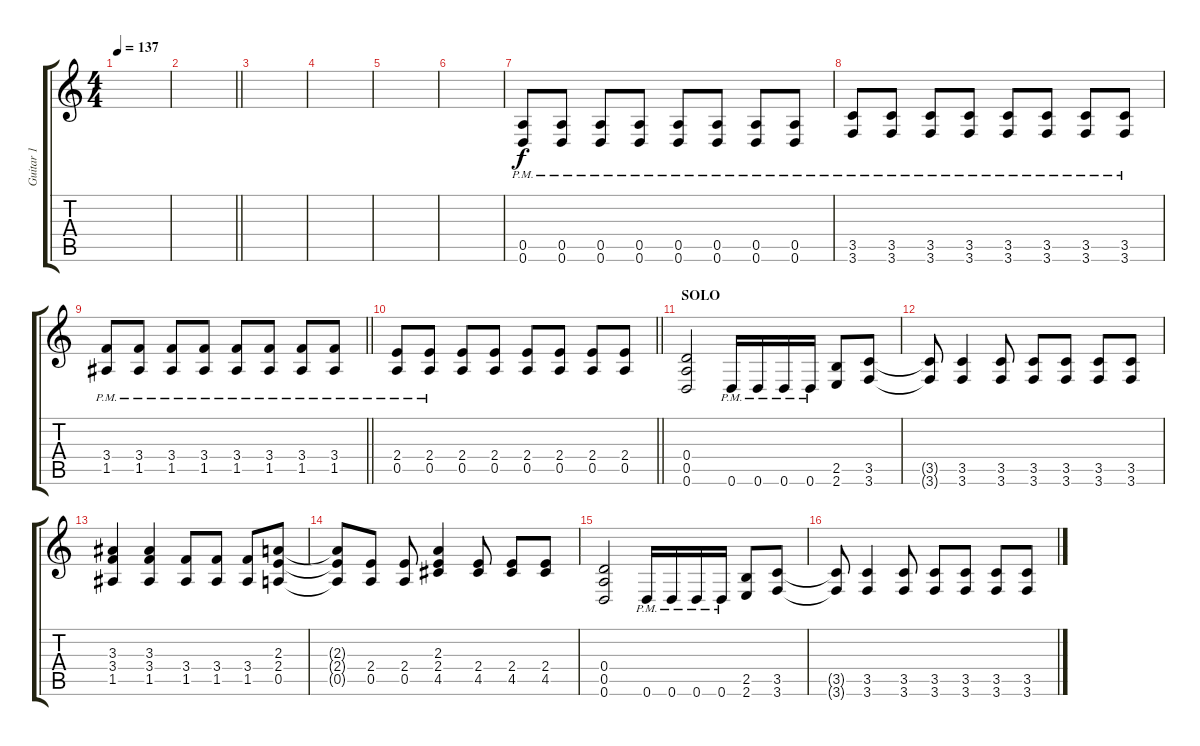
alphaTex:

\track ("Guitar 1" "Guitar 1") {instrument distortionguitar}
\staff {score tabs}
\tuning (E4 B3 G3 D3 A2 D2) {hide}
\ts (4 4)
\tempo 137
\clef g2
\ks c
|
\barLineRight lightlight
|
|
|
|
|
(0.5{pm} 0.6{pm}).8 (0.5{pm} 0.6{pm}).8 (0.5{pm} 0.6{pm}).8 (0.5{pm} 0.6{pm}).8 (0.5{pm} 0.6{pm}).8 (0.5{pm} 0.6{pm}).8 (0.5{pm} 0.6{pm}).8 (0.5{pm} 0.6{pm}).8 |
(3.5{pm} 3.6{pm}).8 (3.5{pm} 3.6{pm}).8 (3.5{pm} 3.6{pm}).8 (3.5{pm} 3.6{pm}).8 (3.5{pm} 3.6{pm}).8 (3.5{pm} 3.6{pm}).8 (3.5{pm} 3.6{pm}).8 (3.5{pm} 3.6{pm}).8 |
\barLineRight lightlight
(3.4{pm} 1.5{pm}).8 (3.4{pm} 1.5{pm}).8 (3.4{pm} 1.5{pm}).8 (3.4{pm} 1.5{pm}).8 (3.4{pm} 1.5{pm}).8 (3.4{pm} 1.5{pm}).8 (3.4{pm} 1.5{pm}).8 (3.4{pm} 1.5{pm}).8 |
\barLineRight lightlight
(2.4{pm} 0.5{pm}).8 (2.4{pm} 0.5{pm}).8 (2.4 0.5).8 (2.4 0.5).8 (2.4 0.5).8 (2.4 0.5).8 (2.4 0.5).8 (2.4 0.5).8 |
\section ("" "SOLO")
(0.4 0.5 0.6).2 0.6{pm}.16 0.6{pm}.16 0.6{pm}.16 0.6{pm}.16 (2.5 2.6).8 (3.5 3.6).8 |
(3.5{t} 3.6{t}).8 (3.5 3.6).4 (3.5 3.6).8 (3.5 3.6).8 (3.5 3.6).8 (3.5 3.6).8 (3.5 3.6).8 |
(3.3 3.4 1.5).4 (3.3 3.4 1.5).4 (3.4 1.5).8 (3.4 1.5).8 (3.4 1.5).8 (2.3 2.4 0.5).8 |
(2.3{t} 2.4{t} 0.5{t}).8 (2.4 0.5).8 (2.4 0.5).8 (2.3 2.4 4.5).4 (2.4 4.5).8 (2.4 4.5).8 (2.4 4.5).8 |
(0.4 0.5 0.6).2 0.6{pm}.16 0.6{pm}.16 0.6{pm}.16 0.6{pm}.16 (2.5 2.6).8 (3.5 3.6).8 |
(3.5{t} 3.6{t}).8 (3.5 3.6).4 (3.5 3.6).8 (3.5 3.6).8 (3.5 3.6).8 (3.5 3.6).8 (3.5 3.6).8
